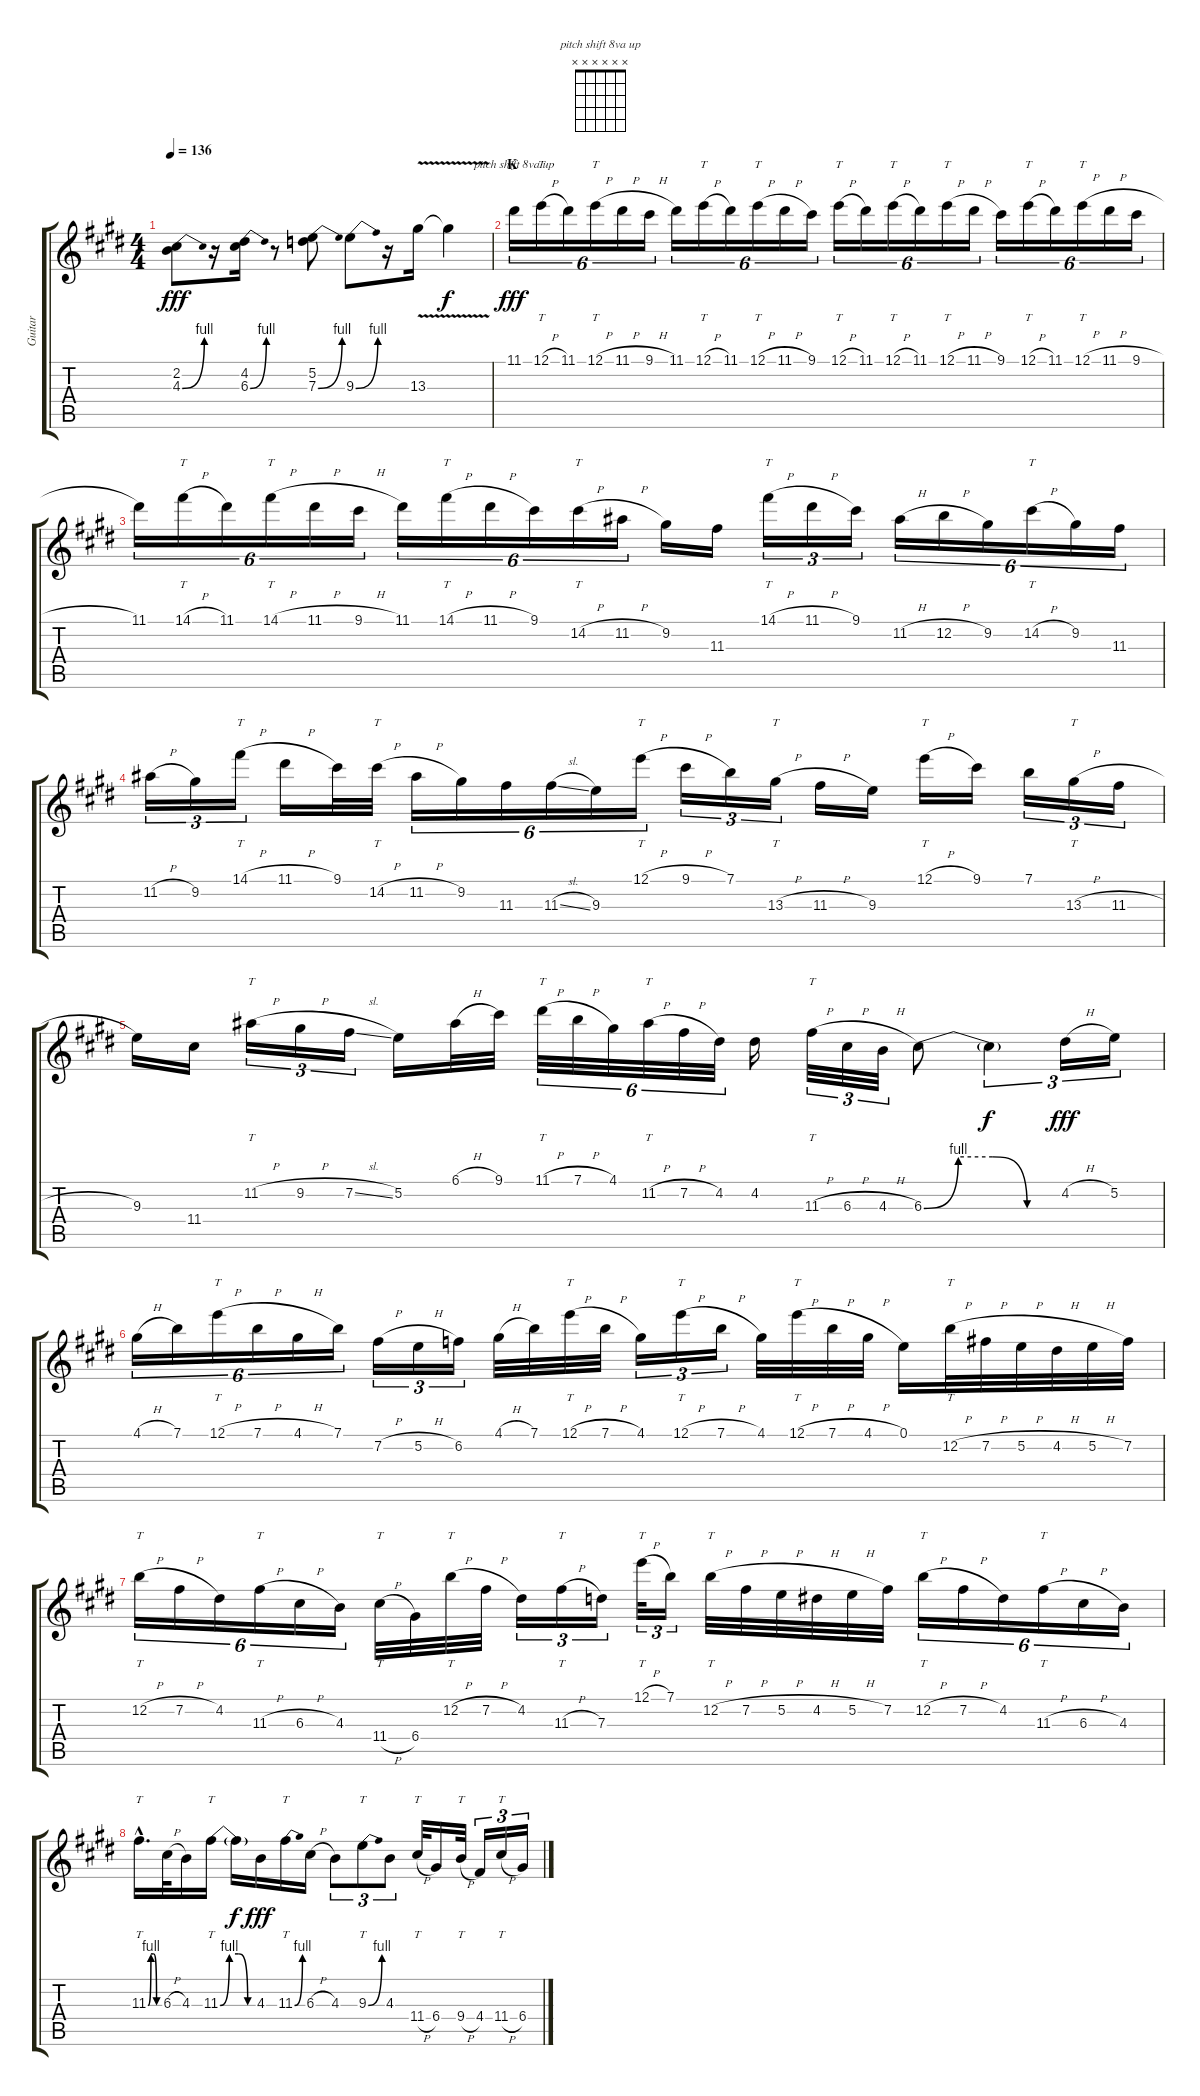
\track ("Guitar" "Guitar") {instrument distortionguitar}
\staff {score tabs}
\tuning (E4 B3 G3 D3 A2 E2) {hide}
\chord ("pitch shift 8va up" x x x x x x) {firstfret 0}
\ts (4 4)
\tempo 136
\clef g2
\ks e
(2.2 4.3{be (bend 0 0 60 4)}).8{dy fff} r.16 (4.2 6.3{be (bend 0 0 60 4)}).16 r.8 (5.2 7.3{be (bend 0 0 60 4)}).8 9.3{be (bend 0 0 60 4)}.8 r.16 13.3{v}.16 13.3{t}.4{dy f} |
\section ("" "K")
11.1.16{tu (6 4) ch "pitch shift 8va up" dy fff} 12.1{h}.16{tt tu (6 4)} 11.1.16{tu (6 4)} 12.1{h}.16{tt tu (6 4)} 11.1{h}.16{tu (6 4)} 9.1{h}.16{tu (6 4)} 11.1.16{tu (6 4)} 12.1{h}.16{tt tu (6 4)} 11.1.16{tu (6 4)} 12.1{h}.16{tt tu (6 4)} 11.1{h}.16{tu (6 4)} 9.1.16{tu (6 4)} 12.1{h}.16{tt tu (6 4)} 11.1.16{tu (6 4)} 12.1{h}.16{tt tu (6 4)} 11.1.16{tu (6 4)} 12.1{h}.16{tt tu (6 4)} 11.1{h}.16{tu (6 4)} 9.1.16{tu (6 4)} 12.1{h}.16{tt tu (6 4)} 11.1.16{tu (6 4)} 12.1{h}.16{tt tu (6 4)} 11.1{h}.16{tu (6 4)} 9.1{h}.16{tu (6 4)} |
11.1.16{tu (6 4)} 14.1{h}.16{tt tu (6 4)} 11.1.16{tu (6 4)} 14.1{h}.16{tt tu (6 4)} 11.1{h}.16{tu (6 4)} 9.1{h}.16{tu (6 4)} 11.1.16{tu (6 4)} 14.1{h}.16{tt tu (6 4)} 11.1{h}.16{tu (6 4)} 9.1.16{tu (6 4)} 14.2{h}.16{tt tu (6 4)} 11.2{h}.16{tu (6 4)} 9.2.16 11.3.16 14.1{h}.16{tt tu (3 2)} 11.1{h}.16{tu (3 2)} 9.1.16{tu (3 2)} 11.2{h}.16{tu (6 4)} 12.2{h}.16{tu (6 4)} 9.2.16{tu (6 4)} 14.2{h}.16{tt tu (6 4)} 9.2.16{tu (6 4)} 11.3.16{tu (6 4)} |
11.2{h}.16{tu (3 2)} 9.2.16{tu (3 2)} 14.1{h}.16{tt tu (3 2)} 11.1{h}.16 9.1.32 14.2{h}.32{tt} 11.2{h}.16{tu (6 4)} 9.2.16{tu (6 4)} 11.3.16{tu (6 4)} 11.3{sl}.16{tu (6 4)} 9.3.16{tu (6 4)} 12.1{h}.16{tt tu (6 4)} 9.1{h}.16{tu (3 2)} 7.1.16{tu (3 2)} 13.3{h}.16{tt tu (3 2)} 11.3{h}.16 9.3.16 12.1{h}.16{tt} 9.1.16 7.1.16{tu (3 2)} 13.3{h}.16{tt tu (3 2)} 11.3{h}.16{tu (3 2)} |
9.3.16 11.4.16 11.2{h}.16{tt tu (3 2)} 9.2{h}.16{tu (3 2)} 7.2{sl}.16{tu (3 2)} 5.2.16 6.1{h}.32 9.1.32 11.1{h}.32{tt tu (6 4)} 7.1{h}.32{tu (6 4)} 4.1.32{tu (6 4)} 11.2{h}.32{tt tu (6 4)} 7.2{h}.32{tu (6 4)} 4.2.32{tu (6 4)} 4.2.16 11.3{h}.32{tt tu (3 2)} 6.3{h}.32{tu (3 2)} 4.3{h}.32{tu (3 2)} 6.3{be (custom 0 0 15 4 30 4 45 0 60 0)}.8 6.3{t}.4{tu (3 2) dy f} 4.2{h}.16{tu (3 2) dy fff} 5.2.16{tu (3 2)} |
4.1{h}.16{tu (6 4)} 7.1.16{tu (6 4)} 12.1{h}.16{tt tu (6 4)} 7.1{h}.16{tu (6 4)} 4.1{h}.16{tu (6 4)} 7.1.16{tu (6 4)} 7.2{h}.16{tu (3 2)} 5.2{h}.16{tu (3 2)} 6.2.16{tu (3 2)} 4.1{h}.32 7.1.32 12.1{h}.32{tt} 7.1{h}.32 4.1.16{tu (3 2)} 12.1{h}.16{tt tu (3 2)} 7.1{h}.16{tu (3 2)} 4.1.32 12.1{h}.32{tt} 7.1{h}.32 4.1{h}.32 0.1.16 12.2{h}.32{tt} 7.2{h}.32 5.2{h}.32 4.2{h}.32 5.2{h}.32 7.2.32 |
12.2{h}.16{tt tu (6 4)} 7.2{h}.16{tu (6 4)} 4.2.16{tu (6 4)} 11.3{h}.16{tt tu (6 4)} 6.3{h}.16{tu (6 4)} 4.3.16{tu (6 4)} 11.4{h}.32{tt} 6.4.32 12.2{h}.32{tt} 7.2{h}.32 4.2.16{tu (3 2)} 11.3{h}.16{tt tu (3 2)} 7.3.16{tu (3 2)} 12.1{h}.32{tt tu (3 2)} 7.1.16{tu (3 2)} 12.2{h}.32{tt} 7.2{h}.32 5.2{h}.32 4.2{h}.32 5.2{h}.32 7.2.32 12.2{h}.16{tt tu (6 4)} 7.2{h}.16{tu (6 4)} 4.2.16{tu (6 4)} 11.3{h}.16{tt tu (6 4)} 6.3{h}.16{tu (6 4)} 4.3.16{tu (6 4)} |
11.3{be (custom 0 0 15 4 30 4 45 0 60 0) hac}.16{tt d} 6.3{h}.32 4.3.16 11.3{be (custom 0 0 15 4 30 4 45 0 60 0)}.16{tt} 11.3{t}.16{dy f} 4.3.16{dy fff} 11.3{be (bend 0 0 60 4)}.16{tt} 6.3{h}.16 4.3.8{tu (3 2)} 9.3{be (bend 0 0 60 4)}.8{tt tu (3 2)} 4.3.8{tu (3 2)} 11.4{h}.32{tt} 6.4.16 9.4{h}.32{tt} 4.4.16{tu (3 2)} 11.4{h}.16{tt tu (3 2)} 6.4.16{tu (3 2)}
